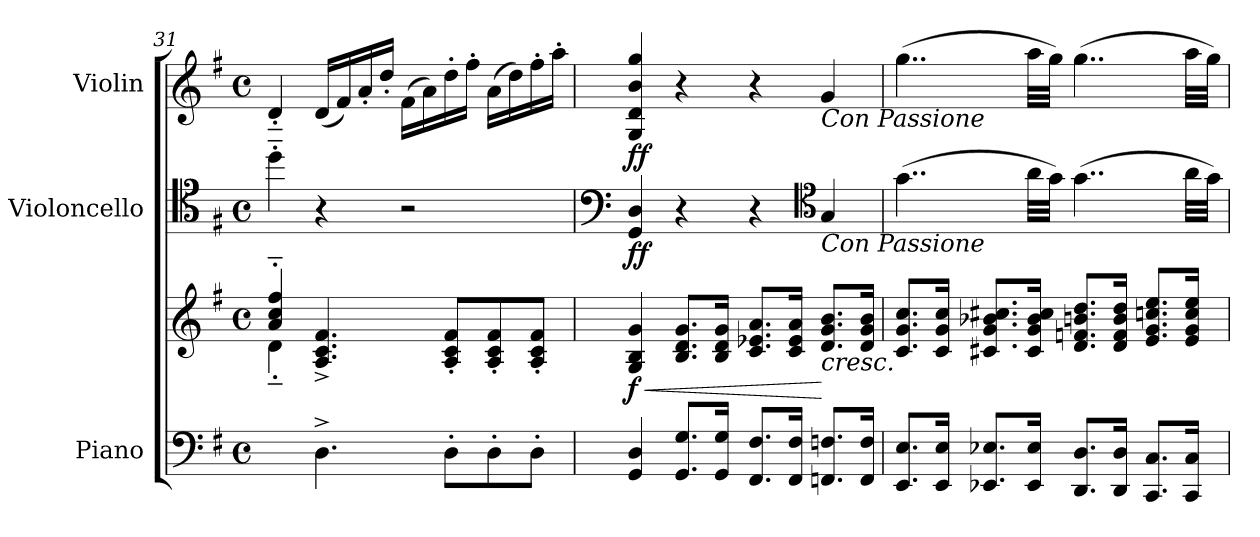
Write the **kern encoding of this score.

**kern	**kern	**dynam	**kern	**dynam	**kern	**dynam
*part3	*part3	*part3	*part2	*part2	*part1	*part1
*staff4	*staff3	*staff3/4	*staff2	*staff2	*staff1	*staff1
*I"Piano	*	*	*I"Violoncello	*	*I"Violin	*
*I'Pno.	*	*	*I'Vc.	*	*I'Vln.	*
*clefF4	*clefG2	*	*clefC4	*	*clefG2	*
*k[f#]	*k[f#]	*	*k[f#]	*	*k[f#]	*
*M4/4	*M4/4	*	*M4/4	*	*M4/4	*
*met(c)	*met(c)	*	*met(c)	*	*met(c)	*
=31	=31	=31	=31	=31	=31	=31
*	*^	*	*	*	*	*
4ryy	4a/'>~> 4cc/'>~> 4ff#/'>~>	4d'<~<\	.	4dd'~\	.	4d'~/	.
4.D^<\	4.A/^ 4.c/^ 4.f#/^	2.ryy	.	4r	.	(16d/LL	.
.	.	.	.	.	.	16f#/)	.
.	.	.	.	.	.	16a'/	.
.	.	.	.	.	.	16dd'/JJ	.
.	.	.	.	2r	.	(16f#\LL	.
.	.	.	.	.	.	16a\)	.
8D'\L	8A/' 8c/' 8f#/'L	.	.	.	.	16dd'\	.
.	.	.	.	.	.	16ff#'\JJ	.
8D'\	8A/' 8c/' 8f#/'	.	.	.	.	(16a\LL	.
.	.	.	.	.	.	16dd\)	.
8D'\J	8A/' 8c/' 8f#/'J	.	.	.	.	16ff#'\	.
.	.	.	.	.	.	16aa'\JJ	.
*	*v	*v	*	*	*	*	*
=32	=32	=32	=32	=32	=32	=32
*	*	*	*clefF4	*	*	*
!	!	!LO:HP:b	!	!	!	!
!	!	!LO:DY:n=1:b	!	!LO:DY:b	!	!LO:DY:b
4GG/ 4D/	4G/ 4B/ 4g/	< f	4GG/ 4D/	ff	4G/ 4d/ 4b/ 4gg/	ff
8.GG/ 8.G/L	8.B/ 8.d/ 8.g/L	.	4r	.	4r	.
16GG/ 16G/Jk	16B/ 16d/ 16g/Jk	.	.	.	.	.
8.FF#/ 8.F#/L	8.c/ 8.e-X/ 8.a/L	.	4r	.	4r	.
16FF#/ 16F#/Jk	16c/ 16e-/ 16a/Jk	.	.	.	.	.
*	*	*	*clefC4	*	*	*
!	!	!	!	!	!LO:TX:b:i:t=Con Passione	!
!	!	!	!LO:TX:b:i:t=Con Passione	!	!	!
!	!LO:TX:b:i:t=cresc.	!	!	!	!	!
8.FFn/ 8.Fn/L	8.d/ 8.g/ 8.b/L	[	4G/	.	4g/	.
16FF/ 16F/Jk	16d/ 16g/ 16b/Jk	.	.	.	.	.
=33	=33	=33	=33	=33	=33	=33
8.EE/ 8.E/L	8.c/ 8.g/ 8.cc/L	.	(4..g\	.	(4..gg\	.
16EE/ 16E/Jk	16c/ 16g/ 16cc/Jk	.	.	.	.	.
8.EE-X/ 8.E-X/L	8.c#X/ 8.g/ 8.b-X/ 8.cc#X/L	.	.	.	.	.
16EE-/ 16E-/Jk	16c#/ 16g/ 16b-/ 16cc#/Jk	.	32a\LLL	.	32aa\LLL	.
.	.	.	32g\JJJ)	.	32gg\JJJ)	.
8.DD/ 8.D/L	8.d/ 8.fn/ 8.bn/ 8.dd/L	.	(4..g\	.	(4..gg\	.
16DD/ 16D/Jk	16d/ 16f/ 16b/ 16dd/Jk	.	.	.	.	.
8.CC/ 8.C/L	8.e/ 8.g/ 8.ccn/ 8.ee/L	.	.	.	.	.
16CC/ 16C/Jk	16e/ 16g/ 16cc/ 16ee/Jk	.	32a\LLL	.	32aa\LLL	.
.	.	.	32g\JJJ)	.	32gg\JJJ)	.
=	=	=	=	=	=	=
*-	*-	*-	*-	*-	*-	*-
